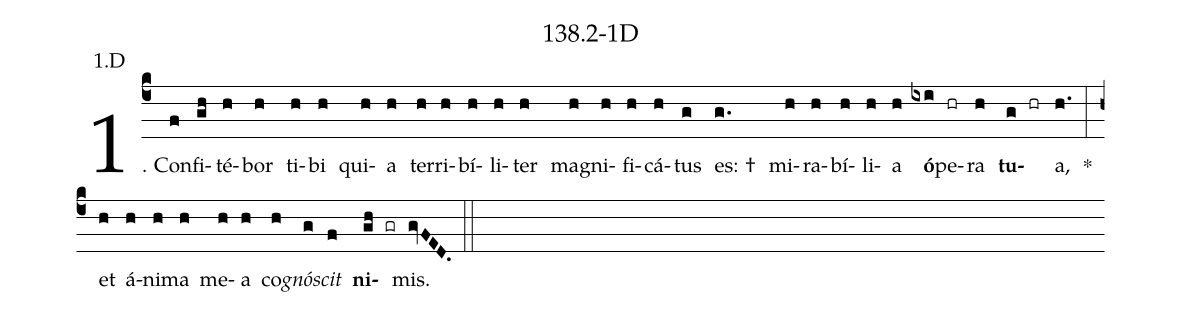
name: 138.2-1D;
annotation: 1.D;
%%
(c4)1. Con(f)fi(gh)té(h)bor(h) ti(h)bi(h) qui(h)a(h) ter(h)ri(h)bí(h)li(h)ter(h) ma(h)gni(h)fi(h)cá(h)tus(g) es: †(g.) mi(h)ra(h)bí(h)li(h)a(h) <b>ó</b>(ixi)pe(hr)ra(h) <b>tu</b>(g hr)a,(h.) *(:) et(h) á(h)ni(h)ma(h) me(h)a(h) co(h)<i>gnó</i>(g)<i>scit</i>(f) <b>ni</b>(gh gr)mis.(gvFED.) (::)
